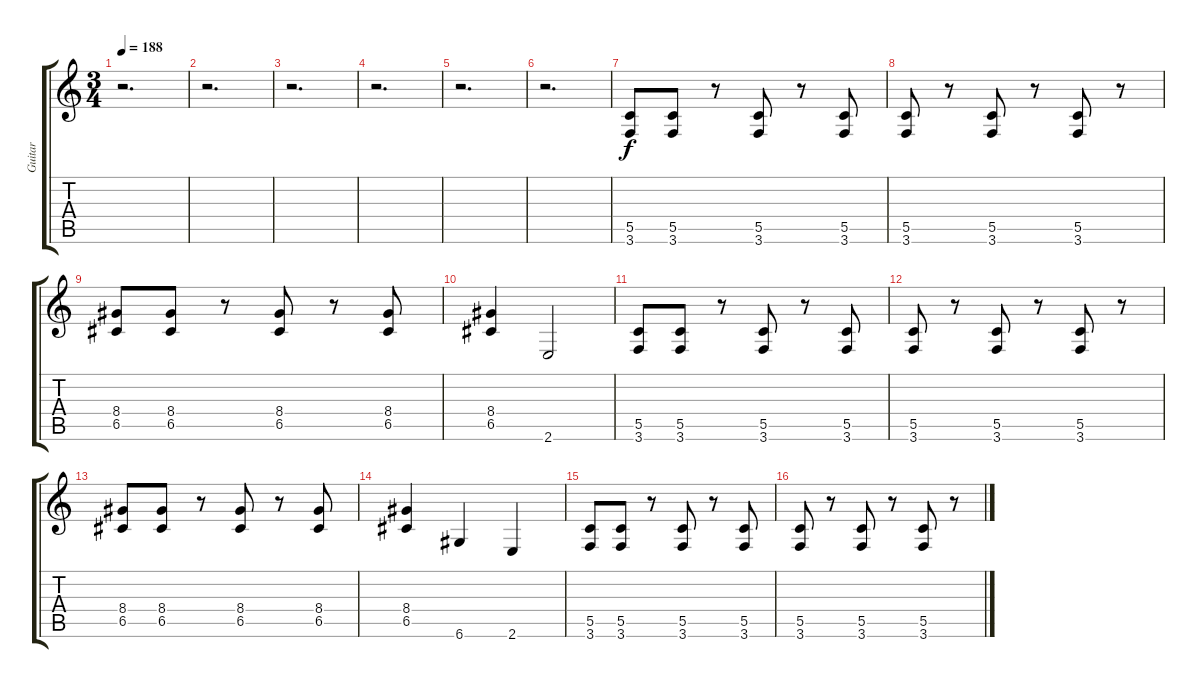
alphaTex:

\track ("Guitar" "Guitar") {instrument distortionguitar}
\staff {score tabs}
\tuning (D4 A3 F3 C3 G2 D2) {hide}
\ts (3 4)
\tempo 188
\clef g2
\ks c
r.2{d dy f} |
r.2{d} |
r.2{d} |
r.2{d} |
r.2{d} |
r.2{d} |
(5.5 3.6).8 (5.5 3.6).8 r.8 (5.5 3.6).8 r.8 (5.5 3.6).8 |
(5.5 3.6).8 r.8 (5.5 3.6).8 r.8 (5.5 3.6).8 r.8 |
(8.4 6.5).8 (8.4 6.5).8 r.8 (8.4 6.5).8 r.8 (8.4 6.5).8 |
(8.4 6.5).4 2.6.2 |
(5.5 3.6).8 (5.5 3.6).8 r.8 (5.5 3.6).8 r.8 (5.5 3.6).8 |
(5.5 3.6).8 r.8 (5.5 3.6).8 r.8 (5.5 3.6).8 r.8 |
(8.4 6.5).8 (8.4 6.5).8 r.8 (8.4 6.5).8 r.8 (8.4 6.5).8 |
(8.4 6.5).4 6.6.4 2.6.4 |
(5.5 3.6).8 (5.5 3.6).8 r.8 (5.5 3.6).8 r.8 (5.5 3.6).8 |
(5.5 3.6).8 r.8 (5.5 3.6).8 r.8 (5.5 3.6).8 r.8
